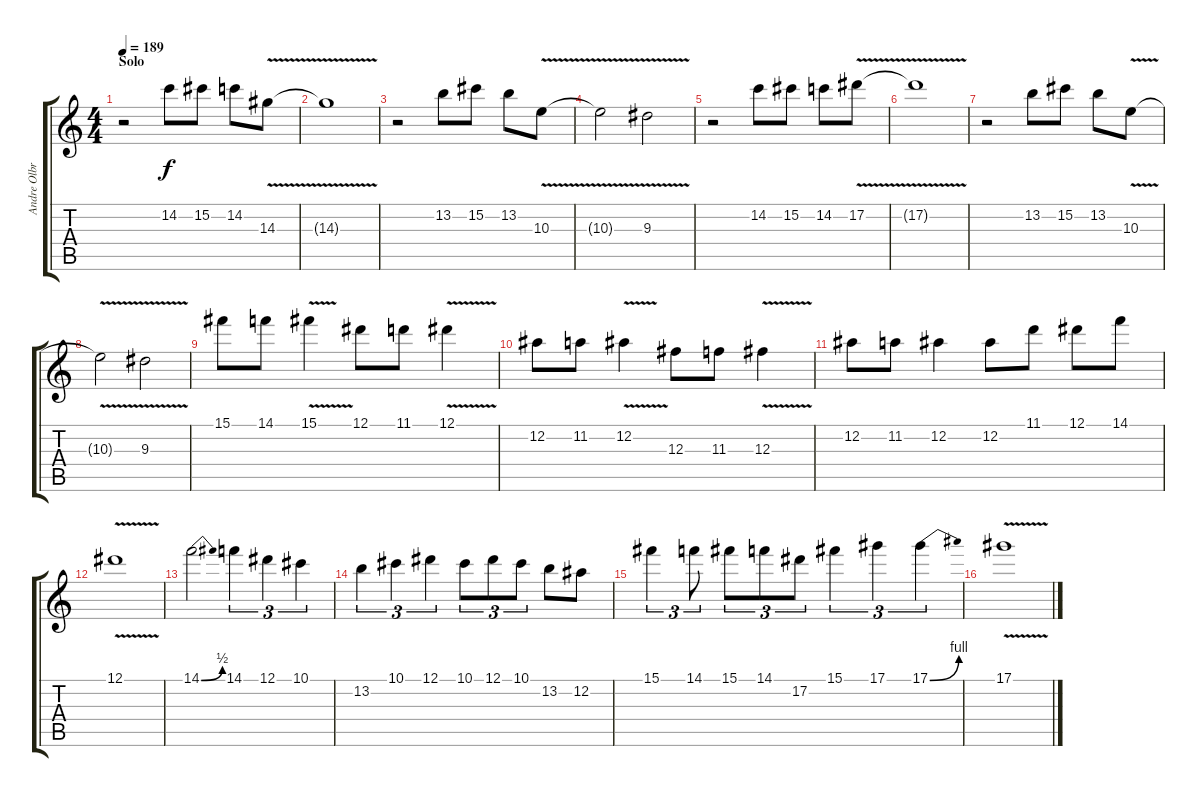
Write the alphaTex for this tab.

\track ("Andre Olbrich" "Andre Olbr") {instrument distortionguitar}
\staff {score tabs}
\tuning (Eb4 Bb3 Gb3 Db3 Ab2 Eb2) {hide}
\ts (4 4)
\section ("" "Solo")
\tempo 189
\clef g2
\ks c
r.2{dy f volume 14 balance 2} 14.2.8 15.2.8 14.2.8 14.3{v}.8 |
14.3{t}.1 |
r.2 13.2.8 15.2.8 13.2.8 10.3{v}.8 |
10.3{t}.2 9.3{v}.2 |
r.2 14.2.8 15.2.8 14.2.8 17.2{v}.8 |
17.2{t}.1 |
r.2 13.2.8 15.2.8 13.2.8 10.3{v}.8 |
10.3{t}.2 9.3{v}.2 |
15.1.8 14.1.8 15.1{v}.4 12.1.8 11.1.8 12.1{v}.4 |
12.2.8 11.2.8 12.2{v}.4 12.3.8 11.3.8 12.3{v}.4 |
12.2.8 11.2.8 12.2.4 12.2.8 11.1.8 12.1.8 14.1.8 |
12.1{v}.1 |
14.1{be (bend 0 0 60 2)}.2 14.1.4{tu (3 2)} 12.1.4{tu (3 2)} 10.1.4{tu (3 2)} |
13.2.4{tu (3 2)} 10.1.4{tu (3 2)} 12.1.4{tu (3 2)} 10.1.8{tu (3 2)} 12.1.8{tu (3 2)} 10.1.8{tu (3 2)} 13.2.8 12.2.8 |
15.1.4{tu (3 2)} 14.1.8{tu (3 2)} 15.1.8{tu (3 2)} 14.1.8{tu (3 2)} 17.2.8{tu (3 2)} 15.1.4{tu (3 2)} 17.1.4{tu (3 2)} 17.1{be (bend 0 0 60 4)}.4{tu (3 2)} |
17.1{v}.1
